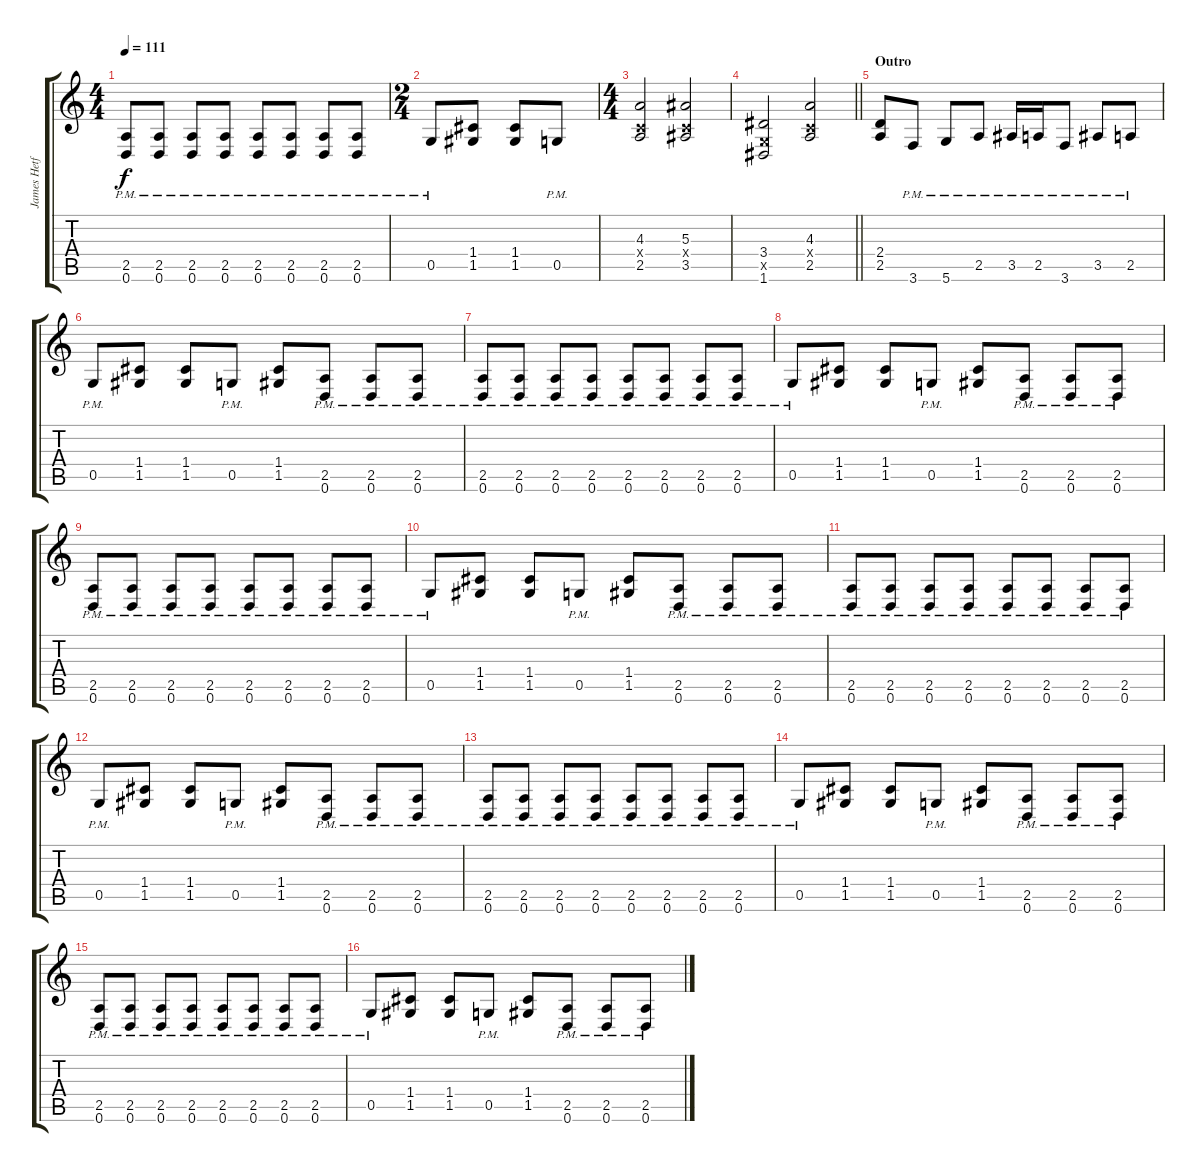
\track ("James Hetfield (Rhythm)" "James Hetf") {instrument distortionguitar}
\staff {score tabs}
\tuning (D4 A3 F3 C3 G2 D2) {hide}
\ts (4 4)
\tempo 111
\clef g2
\ks c
(2.5{pm} 0.6{pm}).8{dy f} (2.5{pm} 0.6{pm}).8 (2.5{pm} 0.6{pm}).8 (2.5{pm} 0.6{pm}).8 (2.5{pm} 0.6{pm}).8 (2.5{pm} 0.6{pm}).8 (2.5{pm} 0.6{pm}).8 (2.5{pm} 0.6{pm}).8 |
\ts (2 4)
0.5{pm}.8 (1.4 1.5).8 (1.4 1.5).8 0.5{pm}.8 |
\ts (4 4)
(4.3 0.4{x} 2.5).2 (5.3 0.4{x} 3.5).2 |
\barLineRight lightlight
(3.4 0.5{x} 1.6).2 (4.3 0.4{x} 2.5).2 |
\section ("" "Outro")
(2.4 2.5).8 3.6{pm}.8 5.6{pm}.8 2.5{pm}.8 3.5{pm}.16 2.5{pm}.16 3.6{pm}.8 3.5{pm}.8 2.5{pm}.8 |
0.5{pm}.8 (1.4 1.5).8 (1.4 1.5).8 0.5{pm}.8 (1.4 1.5).8 (2.5{pm} 0.6{pm}).8 (2.5{pm} 0.6{pm}).8 (2.5{pm} 0.6{pm}).8 |
(2.5{pm} 0.6{pm}).8 (2.5{pm} 0.6{pm}).8 (2.5{pm} 0.6{pm}).8 (2.5{pm} 0.6{pm}).8 (2.5{pm} 0.6{pm}).8 (2.5{pm} 0.6{pm}).8 (2.5{pm} 0.6{pm}).8 (2.5{pm} 0.6{pm}).8 |
0.5{pm}.8 (1.4 1.5).8 (1.4 1.5).8 0.5{pm}.8 (1.4 1.5).8 (2.5{pm} 0.6{pm}).8 (2.5{pm} 0.6{pm}).8 (2.5{pm} 0.6{pm}).8 |
(2.5{pm} 0.6{pm}).8 (2.5{pm} 0.6{pm}).8 (2.5{pm} 0.6{pm}).8 (2.5{pm} 0.6{pm}).8 (2.5{pm} 0.6{pm}).8 (2.5{pm} 0.6{pm}).8 (2.5{pm} 0.6{pm}).8 (2.5{pm} 0.6{pm}).8 |
0.5{pm}.8 (1.4 1.5).8 (1.4 1.5).8 0.5{pm}.8 (1.4 1.5).8 (2.5{pm} 0.6{pm}).8 (2.5{pm} 0.6{pm}).8 (2.5{pm} 0.6{pm}).8 |
(2.5{pm} 0.6{pm}).8 (2.5{pm} 0.6{pm}).8 (2.5{pm} 0.6{pm}).8 (2.5{pm} 0.6{pm}).8 (2.5{pm} 0.6{pm}).8 (2.5{pm} 0.6{pm}).8 (2.5{pm} 0.6{pm}).8 (2.5{pm} 0.6{pm}).8 |
0.5{pm}.8 (1.4 1.5).8 (1.4 1.5).8 0.5{pm}.8 (1.4 1.5).8 (2.5{pm} 0.6{pm}).8 (2.5{pm} 0.6{pm}).8 (2.5{pm} 0.6{pm}).8 |
(2.5{pm} 0.6{pm}).8 (2.5{pm} 0.6{pm}).8 (2.5{pm} 0.6{pm}).8 (2.5{pm} 0.6{pm}).8 (2.5{pm} 0.6{pm}).8 (2.5{pm} 0.6{pm}).8 (2.5{pm} 0.6{pm}).8 (2.5{pm} 0.6{pm}).8 |
0.5{pm}.8 (1.4 1.5).8 (1.4 1.5).8 0.5{pm}.8 (1.4 1.5).8 (2.5{pm} 0.6{pm}).8 (2.5{pm} 0.6{pm}).8 (2.5{pm} 0.6{pm}).8 |
(2.5{pm} 0.6{pm}).8 (2.5{pm} 0.6{pm}).8 (2.5{pm} 0.6{pm}).8 (2.5{pm} 0.6{pm}).8 (2.5{pm} 0.6{pm}).8 (2.5{pm} 0.6{pm}).8 (2.5{pm} 0.6{pm}).8 (2.5{pm} 0.6{pm}).8 |
0.5{pm}.8 (1.4 1.5).8 (1.4 1.5).8 0.5{pm}.8 (1.4 1.5).8 (2.5{pm} 0.6{pm}).8 (2.5{pm} 0.6{pm}).8 (2.5{pm} 0.6{pm}).8
